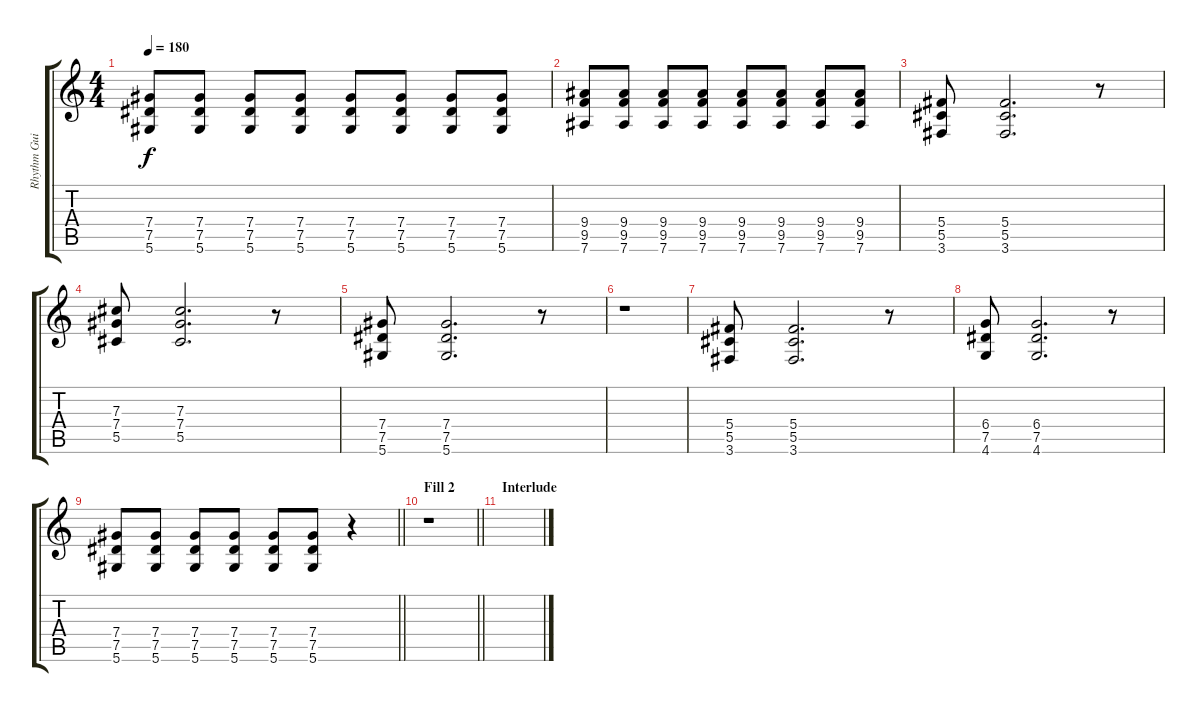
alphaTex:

\track ("Rhythm Guitar" "Rhythm Gui") {instrument distortionguitar}
\staff {score tabs}
\tuning (Eb4 Bb3 Gb3 Db3 Ab2 Eb2) {hide}
\ts (4 4)
\tempo 180
\clef g2
\ks c
(7.4 7.5 5.6).8{dy f} (7.4 7.5 5.6).8 (7.4 7.5 5.6).8 (7.4 7.5 5.6).8 (7.4 7.5 5.6).8 (7.4 7.5 5.6).8 (7.4 7.5 5.6).8 (7.4 7.5 5.6).8 |
(9.4 9.5 7.6).8 (9.4 9.5 7.6).8 (9.4 9.5 7.6).8 (9.4 9.5 7.6).8 (9.4 9.5 7.6).8 (9.4 9.5 7.6).8 (9.4 9.5 7.6).8 (9.4 9.5 7.6).8 |
(5.4 5.5 3.6).8 (5.4 5.5 3.6).2{d} r.8 |
(7.3 7.4 5.5).8 (7.3 7.4 5.5).2{d} r.8 |
(7.4 7.5 5.6).8 (7.4 7.5 5.6).2{d} r.8 |
r.1 |
(5.4 5.5 3.6).8 (5.4 5.5 3.6).2{d} r.8 |
(6.4 7.5 4.6).8 (6.4 7.5 4.6).2{d} r.8 |
\barLineRight lightlight
(7.4 7.5 5.6).8 (7.4 7.5 5.6).8 (7.4 7.5 5.6).8 (7.4 7.5 5.6).8 (7.4 7.5 5.6).8 (7.4 7.5 5.6).8 r.4 |
\section ("" "Fill 2")
\barLineRight lightlight
r.1 |
\section ("" "Interlude")
